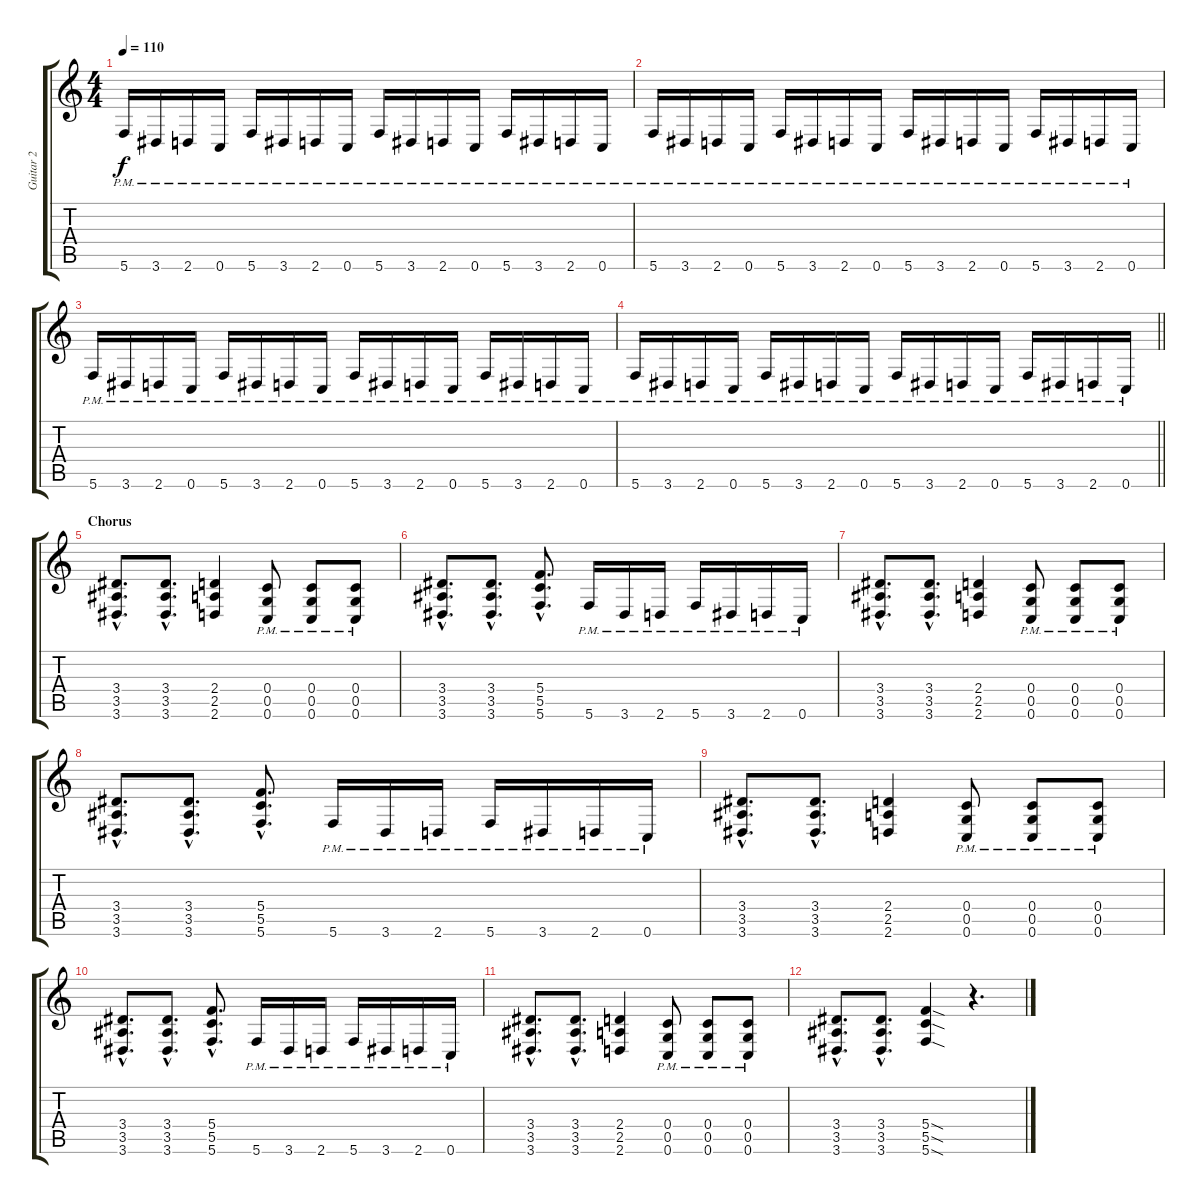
\track ("Guitar 2" "Guitar 2") {instrument overdrivenguitar}
\staff {score tabs}
\tuning (D4 A3 F3 C3 G2 C2) {hide}
\ts (4 4)
\tempo 110
\clef g2
\ks c
5.6{pm}.16{dy f} 3.6{pm}.16 2.6{pm}.16 0.6{pm}.16 5.6{pm}.16 3.6{pm}.16 2.6{pm}.16 0.6{pm}.16 5.6{pm}.16 3.6{pm}.16 2.6{pm}.16 0.6{pm}.16 5.6{pm}.16 3.6{pm}.16 2.6{pm}.16 0.6{pm}.16 |
5.6{pm}.16 3.6{pm}.16 2.6{pm}.16 0.6{pm}.16 5.6{pm}.16 3.6{pm}.16 2.6{pm}.16 0.6{pm}.16 5.6{pm}.16 3.6{pm}.16 2.6{pm}.16 0.6{pm}.16 5.6{pm}.16 3.6{pm}.16 2.6{pm}.16 0.6{pm}.16 |
5.6{pm}.16 3.6{pm}.16 2.6{pm}.16 0.6{pm}.16 5.6{pm}.16 3.6{pm}.16 2.6{pm}.16 0.6{pm}.16 5.6{pm}.16 3.6{pm}.16 2.6{pm}.16 0.6{pm}.16 5.6{pm}.16 3.6{pm}.16 2.6{pm}.16 0.6{pm}.16 |
\barLineRight lightlight
5.6{pm}.16 3.6{pm}.16 2.6{pm}.16 0.6{pm}.16 5.6{pm}.16 3.6{pm}.16 2.6{pm}.16 0.6{pm}.16 5.6{pm}.16 3.6{pm}.16 2.6{pm}.16 0.6{pm}.16 5.6{pm}.16 3.6{pm}.16 2.6{pm}.16 0.6{pm}.16 |
\section ("" "Chorus")
(3.4{hac} 3.5{hac} 3.6{hac}).8{d} (3.4{hac} 3.5{hac} 3.6{hac}).8{d} (2.4 2.5 2.6).4 (0.4{pm} 0.5{pm} 0.6{pm}).8 (0.4{pm} 0.5{pm} 0.6{pm}).8 (0.4{pm} 0.5{pm} 0.6{pm}).8 |
(3.4{hac} 3.5{hac} 3.6{hac}).8{d} (3.4{hac} 3.5{hac} 3.6{hac}).8{d} (5.4{hac} 5.5{hac} 5.6{hac}).8{d} 5.6{pm}.16 3.6{pm}.16 2.6{pm}.16 5.6{pm}.16 3.6{pm}.16 2.6{pm}.16 0.6{pm}.16 |
(3.4{hac} 3.5{hac} 3.6{hac}).8{d} (3.4{hac} 3.5{hac} 3.6{hac}).8{d} (2.4 2.5 2.6).4 (0.4{pm} 0.5{pm} 0.6{pm}).8 (0.4{pm} 0.5{pm} 0.6{pm}).8 (0.4{pm} 0.5{pm} 0.6{pm}).8 |
(3.4{hac} 3.5{hac} 3.6{hac}).8{d} (3.4{hac} 3.5{hac} 3.6{hac}).8{d} (5.4{hac} 5.5{hac} 5.6{hac}).8{d} 5.6{pm}.16 3.6{pm}.16 2.6{pm}.16 5.6{pm}.16 3.6{pm}.16 2.6{pm}.16 0.6{pm}.16 |
(3.4{hac} 3.5{hac} 3.6{hac}).8{d} (3.4{hac} 3.5{hac} 3.6{hac}).8{d} (2.4 2.5 2.6).4 (0.4{pm} 0.5{pm} 0.6{pm}).8 (0.4{pm} 0.5{pm} 0.6{pm}).8 (0.4{pm} 0.5{pm} 0.6{pm}).8 |
(3.4{hac} 3.5{hac} 3.6{hac}).8{d} (3.4{hac} 3.5{hac} 3.6{hac}).8{d} (5.4{hac} 5.5{hac} 5.6{hac}).8{d} 5.6{pm}.16 3.6{pm}.16 2.6{pm}.16 5.6{pm}.16 3.6{pm}.16 2.6{pm}.16 0.6{pm}.16 |
(3.4{hac} 3.5{hac} 3.6{hac}).8{d} (3.4{hac} 3.5{hac} 3.6{hac}).8{d} (2.4 2.5 2.6).4 (0.4{pm} 0.5{pm} 0.6{pm}).8 (0.4{pm} 0.5{pm} 0.6{pm}).8 (0.4{pm} 0.5{pm} 0.6{pm}).8 |
(3.4{hac} 3.5{hac} 3.6{hac}).8{d} (3.4{hac} 3.5{hac} 3.6{hac}).8{d} (5.4{sod} 5.5{sod} 5.6{sod}).4 r.4{d}
